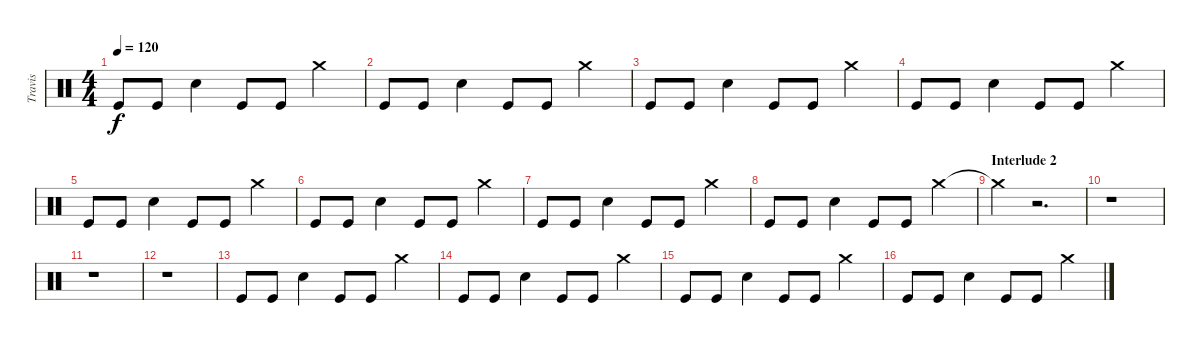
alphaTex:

\track ("Travis " "Travis ") {instrument percussion}
\staff {score}
\articulation defaults
\ts (4 4)
\tempo 120
\clef neutral
\ks c "Kick (hit)".8{dy f} "Kick (hit)".8 "Snare (hit) 2".4 "Kick (hit)".8 "Kick (hit)".8 "Crash medium (hit)".4
|
"Kick (hit)".8 "Kick (hit)".8 "Snare (hit) 2".4 "Kick (hit)".8 "Kick (hit)".8 "Crash medium (hit)".4 |
"Kick (hit)".8 "Kick (hit)".8 "Snare (hit) 2".4 "Kick (hit)".8 "Kick (hit)".8 "Crash medium (hit)".4 |
"Kick (hit)".8 "Kick (hit)".8 "Snare (hit) 2".4 "Kick (hit)".8 "Kick (hit)".8 "Crash medium (hit)".4 |
"Kick (hit)".8 "Kick (hit)".8 "Snare (hit) 2".4 "Kick (hit)".8 "Kick (hit)".8 "Crash medium (hit)".4 |
"Kick (hit)".8 "Kick (hit)".8 "Snare (hit) 2".4 "Kick (hit)".8 "Kick (hit)".8 "Crash medium (hit)".4 |
"Kick (hit)".8 "Kick (hit)".8 "Snare (hit) 2".4 "Kick (hit)".8 "Kick (hit)".8 "Crash medium (hit)".4 |
"Kick (hit)".8 "Kick (hit)".8 "Snare (hit) 2".4 "Kick (hit)".8 "Kick (hit)".8 "Crash medium (hit)".4 |
\section ("" "Interlude 2")
"Crash medium (hit)"{t}.4 r.2{d} |
r.1 |
r.1 |
r.1 |
"Kick (hit)".8 "Kick (hit)".8 "Snare (hit) 2".4 "Kick (hit)".8 "Kick (hit)".8 "Crash medium (hit)".4 |
"Kick (hit)".8 "Kick (hit)".8 "Snare (hit) 2".4 "Kick (hit)".8 "Kick (hit)".8 "Crash medium (hit)".4 |
"Kick (hit)".8 "Kick (hit)".8 "Snare (hit) 2".4 "Kick (hit)".8 "Kick (hit)".8 "Crash medium (hit)".4 |
"Kick (hit)".8 "Kick (hit)".8 "Snare (hit) 2".4 "Kick (hit)".8 "Kick (hit)".8 "Crash medium (hit)".4
